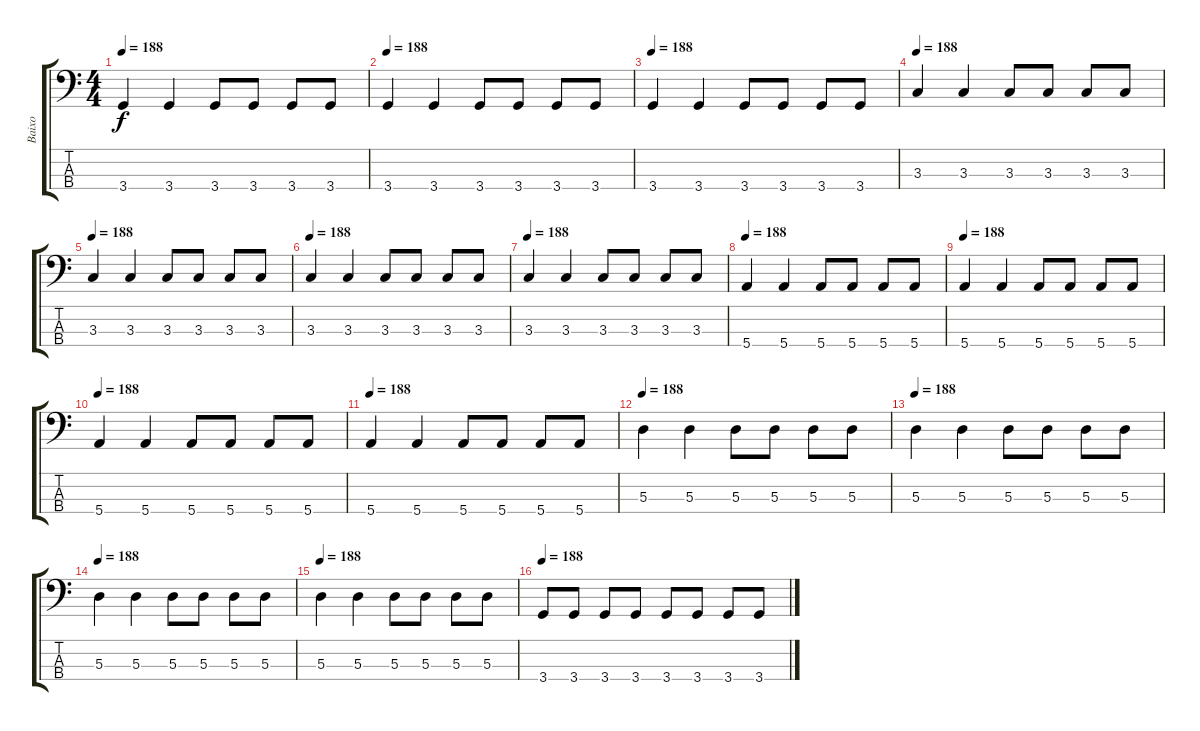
\track ("Baixo" "Baixo") {instrument electricbasspick}
\staff {score tabs}
\tuning (G2 D2 A1 E1) {hide}
\ts (4 4)
\tempo 188
\clef f4
\ks c
3.4.4{dy f} 3.4.4 3.4.8 3.4.8 3.4.8 3.4.8 |
\tempo 188
3.4.4 3.4.4 3.4.8 3.4.8 3.4.8 3.4.8 |
\tempo 188
3.4.4 3.4.4 3.4.8 3.4.8 3.4.8 3.4.8 |
\tempo 188
3.3.4 3.3.4 3.3.8 3.3.8 3.3.8 3.3.8 |
\tempo 188
3.3.4 3.3.4 3.3.8 3.3.8 3.3.8 3.3.8 |
\tempo 188
3.3.4 3.3.4 3.3.8 3.3.8 3.3.8 3.3.8 |
\tempo 188
3.3.4 3.3.4 3.3.8 3.3.8 3.3.8 3.3.8 |
\tempo 188
5.4.4 5.4.4 5.4.8 5.4.8 5.4.8 5.4.8 |
\tempo 188
5.4.4 5.4.4 5.4.8 5.4.8 5.4.8 5.4.8 |
\tempo 188
5.4.4 5.4.4 5.4.8 5.4.8 5.4.8 5.4.8 |
\tempo 188
5.4.4 5.4.4 5.4.8 5.4.8 5.4.8 5.4.8 |
\tempo 188
5.3.4 5.3.4 5.3.8 5.3.8 5.3.8 5.3.8 |
\tempo 188
5.3.4 5.3.4 5.3.8 5.3.8 5.3.8 5.3.8 |
\tempo 188
5.3.4 5.3.4 5.3.8 5.3.8 5.3.8 5.3.8 |
\tempo 188
5.3.4 5.3.4 5.3.8 5.3.8 5.3.8 5.3.8 |
\tempo 188
3.4.8 3.4.8 3.4.8 3.4.8 3.4.8 3.4.8 3.4.8 3.4.8
